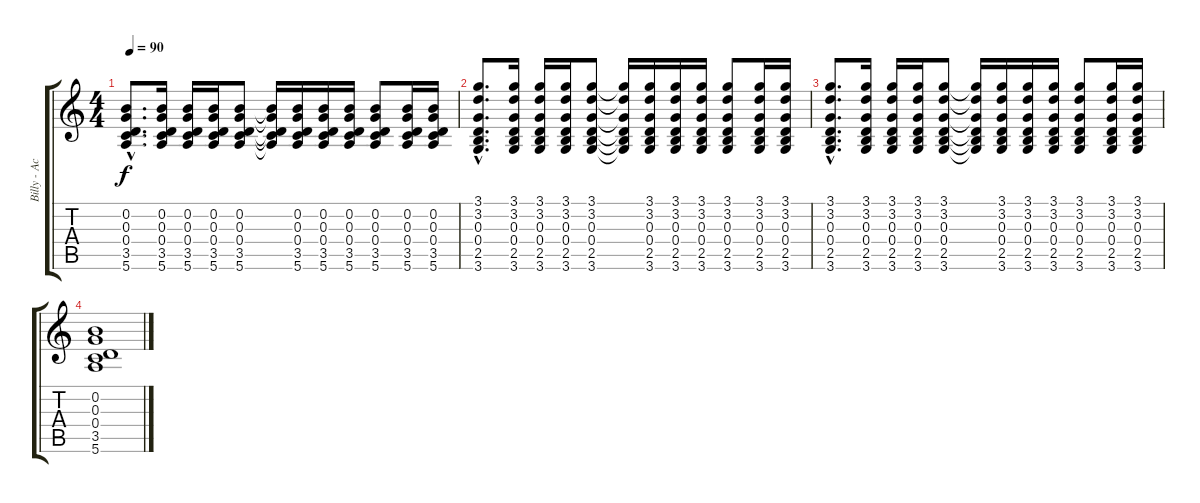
\track ("Billy - Acoustic" "Billy - Ac") {instrument acousticguitarsteel}
\staff {score tabs}
\tuning (E4 B3 G3 D3 A2 E2) {hide}
\ts (4 4)
\tempo 90
\clef g2
\ks c
(0.2{hac} 0.3{hac} 0.4{hac} 3.5{hac} 5.6{hac}).8{d dy f} (0.2 0.3 0.4 3.5 5.6).16 (0.2 0.3 0.4 3.5 5.6).16 (0.2 0.3 0.4 3.5 5.6).16 (0.2 0.3 0.4 3.5 5.6).8 (0.2{t} 0.3{t} 0.4{t} 3.5{t} 5.6{t}).16 (0.2 0.3 0.4 3.5 5.6).16 (0.2 0.3 0.4 3.5 5.6).16 (0.2 0.3 0.4 3.5 5.6).16 (0.2 0.3 0.4 3.5 5.6).8 (0.2 0.3 0.4 3.5 5.6).16 (0.2 0.3 0.4 3.5 5.6).16 |
(3.1{hac} 3.2{hac} 0.3{hac} 0.4{hac} 2.5{hac} 3.6{hac}).8{d} (3.1 3.2 0.3 0.4 2.5 3.6).16 (3.1 3.2 0.3 0.4 2.5 3.6).16 (3.1 3.2 0.3 0.4 2.5 3.6).16 (3.1 3.2 0.3 0.4 2.5 3.6).8 (3.1{t} 3.2{t} 0.3{t} 0.4{t} 2.5{t} 3.6{t}).16 (3.1 3.2 0.3 0.4 2.5 3.6).16 (3.1 3.2 0.3 0.4 2.5 3.6).16 (3.1 3.2 0.3 0.4 2.5 3.6).16 (3.1 3.2 0.3 0.4 2.5 3.6).8 (3.1 3.2 0.3 0.4 2.5 3.6).16 (3.1 3.2 0.3 0.4 2.5 3.6).16 |
(3.1{hac} 3.2{hac} 0.3{hac} 0.4{hac} 2.5{hac} 3.6{hac}).8{d} (3.1 3.2 0.3 0.4 2.5 3.6).16 (3.1 3.2 0.3 0.4 2.5 3.6).16 (3.1 3.2 0.3 0.4 2.5 3.6).16 (3.1 3.2 0.3 0.4 2.5 3.6).8 (3.1{t} 3.2{t} 0.3{t} 0.4{t} 2.5{t} 3.6{t}).16 (3.1 3.2 0.3 0.4 2.5 3.6).16 (3.1 3.2 0.3 0.4 2.5 3.6).16 (3.1 3.2 0.3 0.4 2.5 3.6).16 (3.1 3.2 0.3 0.4 2.5 3.6).8 (3.1 3.2 0.3 0.4 2.5 3.6).16 (3.1 3.2 0.3 0.4 2.5 3.6).16 |
(0.2 0.3 0.4 3.5 5.6).1
